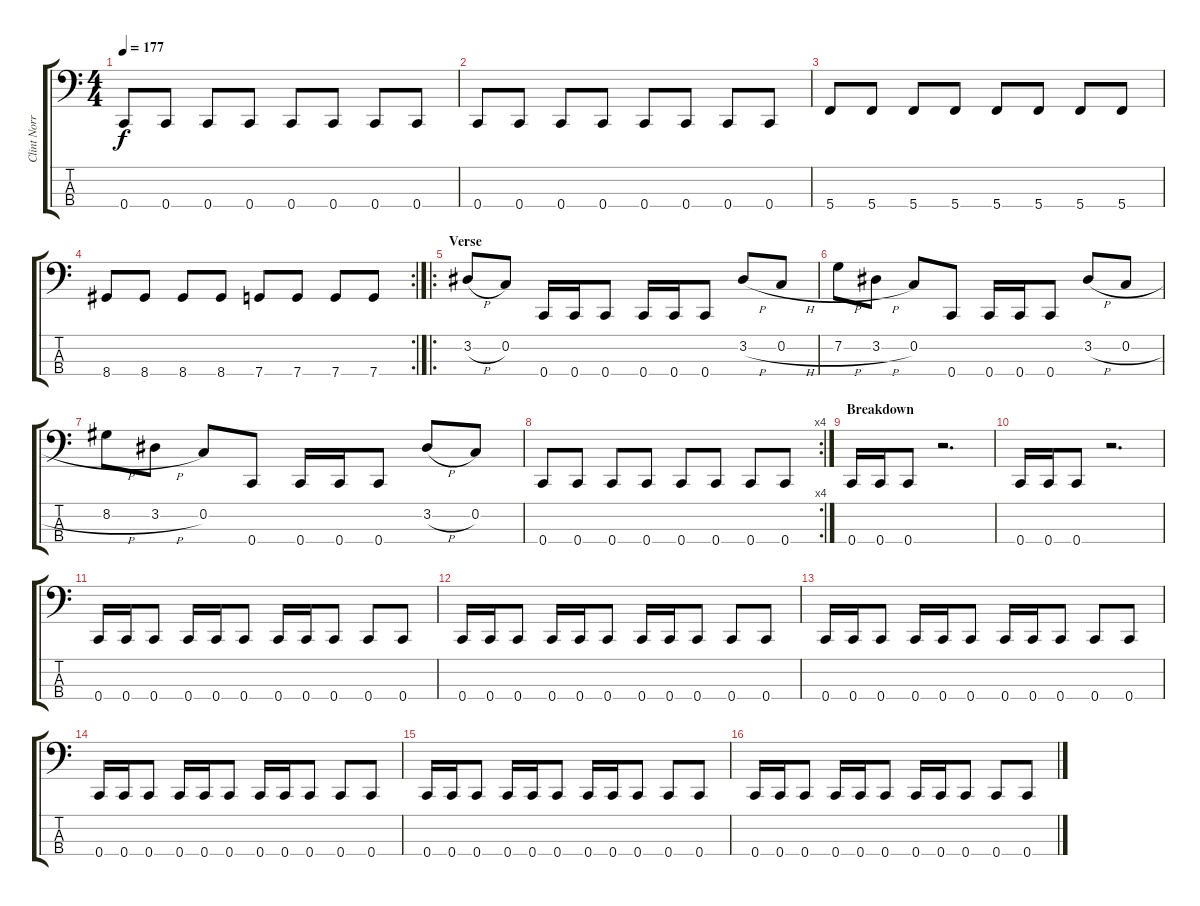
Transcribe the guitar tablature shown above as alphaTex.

\track ("Clint Norris" "Clint Norr") {instrument electricbasspick}
\staff {score tabs}
\tuning (F2 C2 G1 C1) {hide}
\ts (4 4)
\tempo 177
\clef f4
\ks c
0.4.8{dy f} 0.4.8 0.4.8 0.4.8 0.4.8 0.4.8 0.4.8 0.4.8 |
0.4.8 0.4.8 0.4.8 0.4.8 0.4.8 0.4.8 0.4.8 0.4.8 |
5.4.8 5.4.8 5.4.8 5.4.8 5.4.8 5.4.8 5.4.8 5.4.8 |
\rc 2
8.4.8 8.4.8 8.4.8 8.4.8 7.4.8 7.4.8 7.4.8 7.4.8 |
\ro
\section ("" "Verse")
3.2{h}.8 0.2.8 0.4.16 0.4.16 0.4.8 0.4.16 0.4.16 0.4.8 3.2{h}.8 0.2{h}.8 |
7.2{h}.8 3.2{h}.8 0.2.8 0.4.8 0.4.16 0.4.16 0.4.8 3.2{h}.8 0.2{h}.8 |
8.2{h}.8 3.2{h}.8 0.2.8 0.4.8 0.4.16 0.4.16 0.4.8 3.2{h}.8 0.2.8 |
\rc 4
0.4.8 0.4.8 0.4.8 0.4.8 0.4.8 0.4.8 0.4.8 0.4.8 |
\section ("" "Breakdown")
0.4.16 0.4.16 0.4.8 r.2{d} |
0.4.16 0.4.16 0.4.8 r.2{d} |
0.4.16 0.4.16 0.4.8 0.4.16 0.4.16 0.4.8 0.4.16 0.4.16 0.4.8 0.4.8 0.4.8 |
0.4.16 0.4.16 0.4.8 0.4.16 0.4.16 0.4.8 0.4.16 0.4.16 0.4.8 0.4.8 0.4.8 |
0.4.16 0.4.16 0.4.8 0.4.16 0.4.16 0.4.8 0.4.16 0.4.16 0.4.8 0.4.8 0.4.8 |
0.4.16 0.4.16 0.4.8 0.4.16 0.4.16 0.4.8 0.4.16 0.4.16 0.4.8 0.4.8 0.4.8 |
0.4.16 0.4.16 0.4.8 0.4.16 0.4.16 0.4.8 0.4.16 0.4.16 0.4.8 0.4.8 0.4.8 |
0.4.16 0.4.16 0.4.8 0.4.16 0.4.16 0.4.8 0.4.16 0.4.16 0.4.8 0.4.8 0.4.8
